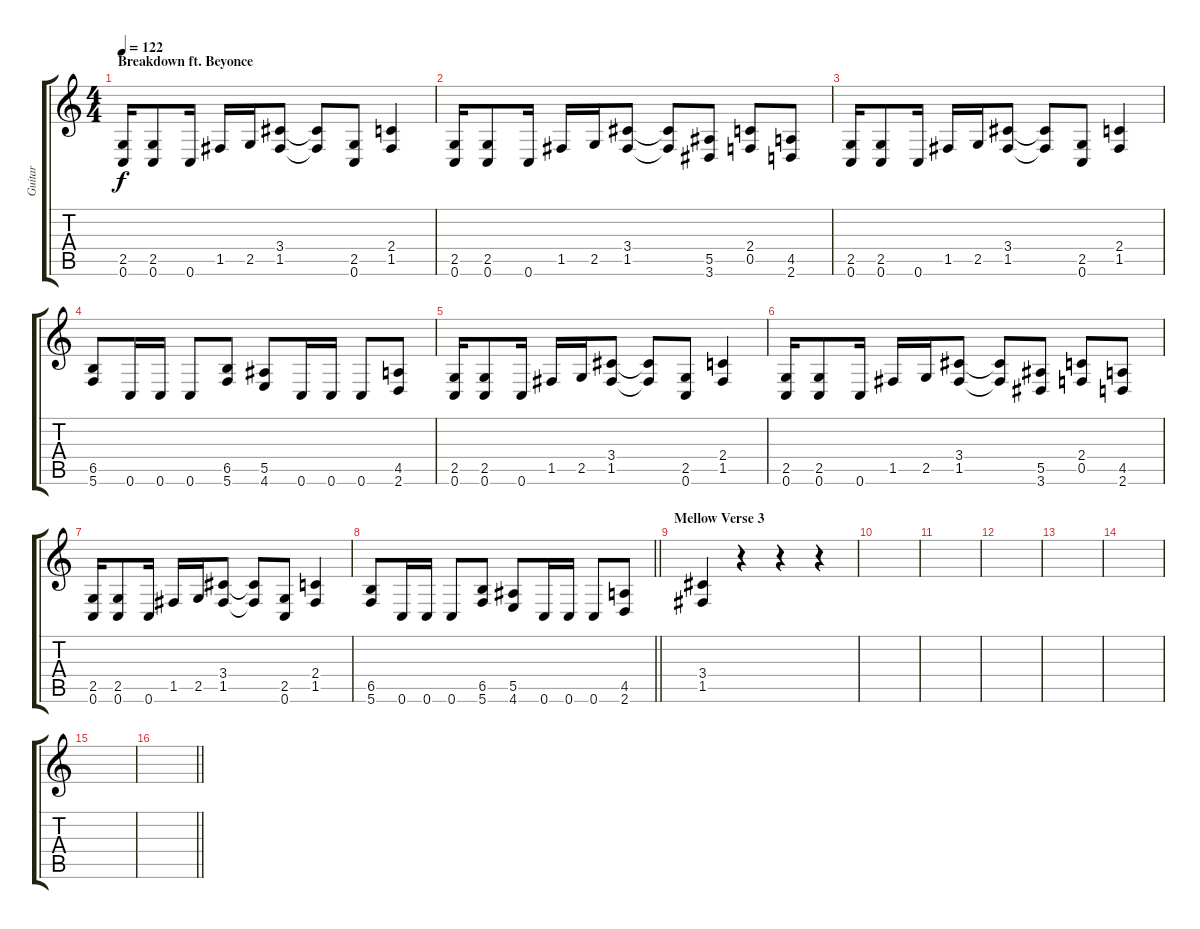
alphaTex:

\track ("Guitar" "Guitar") {instrument distortionguitar}
\staff {score tabs}
\tuning (C4 G3 Eb3 Bb2 F2 C2) {hide}
\ts (4 4)
\section ("" "Breakdown ft. Beyonce")
\tempo 122
\clef g2
\ks c
(2.5 0.6).16{dy f} (2.5 0.6).8 0.6.16 1.5.16 2.5.16 (3.4 1.5).8 (3.4{t} 1.5{t}).8 (2.5 0.6).8 (2.4 1.5).4 |
(2.5 0.6).16 (2.5 0.6).8 0.6.16 1.5.16 2.5.16 (3.4 1.5).8 (3.4{t} 1.5{t}).8 (5.5 3.6).8 (2.4 0.5).8 (4.5 2.6).8 |
(2.5 0.6).16 (2.5 0.6).8 0.6.16 1.5.16 2.5.16 (3.4 1.5).8 (3.4{t} 1.5{t}).8 (2.5 0.6).8 (2.4 1.5).4 |
(6.5 5.6).8 0.6.16 0.6.16 0.6.8 (6.5 5.6).8 (5.5 4.6).8 0.6.16 0.6.16 0.6.8 (4.5 2.6).8 |
(2.5 0.6).16 (2.5 0.6).8 0.6.16 1.5.16 2.5.16 (3.4 1.5).8 (3.4{t} 1.5{t}).8 (2.5 0.6).8 (2.4 1.5).4 |
(2.5 0.6).16 (2.5 0.6).8 0.6.16 1.5.16 2.5.16 (3.4 1.5).8 (3.4{t} 1.5{t}).8 (5.5 3.6).8 (2.4 0.5).8 (4.5 2.6).8 |
(2.5 0.6).16 (2.5 0.6).8 0.6.16 1.5.16 2.5.16 (3.4 1.5).8 (3.4{t} 1.5{t}).8 (2.5 0.6).8 (2.4 1.5).4 |
\barLineRight lightlight
(6.5 5.6).8 0.6.16 0.6.16 0.6.8 (6.5 5.6).8 (5.5 4.6).8 0.6.16 0.6.16 0.6.8 (4.5 2.6).8 |
\section ("" "Mellow Verse 3")
(3.4 1.5).4 r.4 r.4 r.4 |
|
|
|
|
|
|
\barLineRight lightlight
